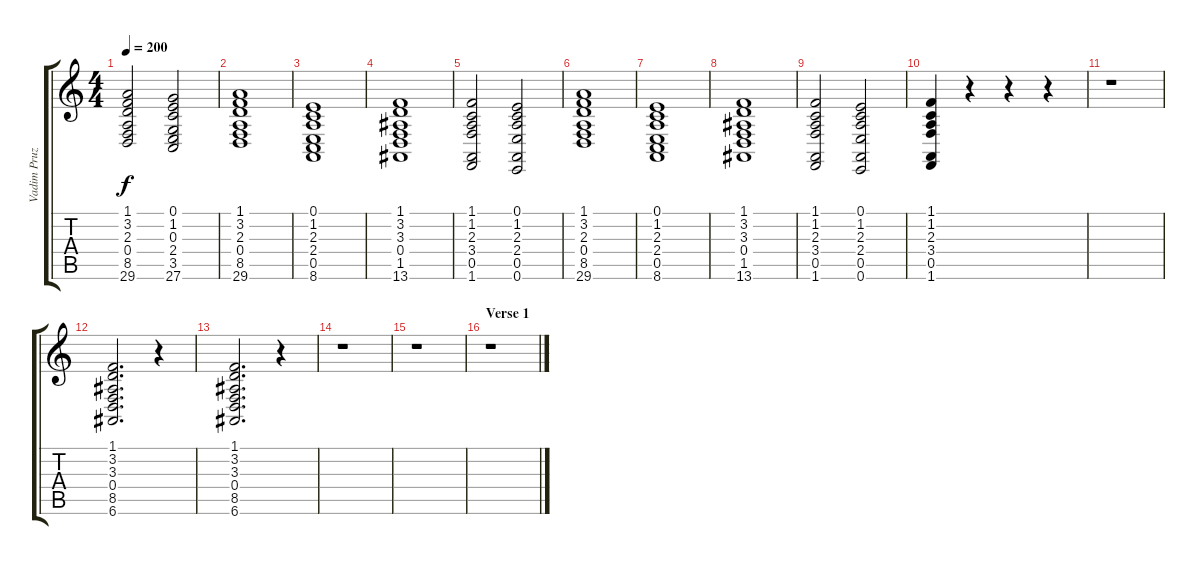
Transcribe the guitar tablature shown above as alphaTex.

\track ("Vadim Pruzhanov | Keyboard 1" "Vadim Pruz") {instrument choiraahs}
\staff {score tabs}
\tuning (E4 B3 G3 D3 A2 E2) {hide}
\ts (4 4)
\tempo 200
\clef g2
\ks c
(1.1 3.2 2.3 0.4 8.5 29.6).2{dy f} (0.1 1.2 0.3 2.4 3.5 27.6).2 |
(1.1 3.2 2.3 0.4 8.5 29.6).1 |
(0.1 1.2 2.3 2.4 0.5 8.6).1 |
(1.1 3.2 3.3 0.4 1.5 13.6).1 |
(1.1 1.2 2.3 3.4 0.5 1.6).2 (0.1 1.2 2.3 2.4 0.5 0.6).2 |
(1.1 3.2 2.3 0.4 8.5 29.6).1 |
(0.1 1.2 2.3 2.4 0.5 8.6).1 |
(1.1 3.2 3.3 0.4 1.5 13.6).1 |
(1.1 1.2 2.3 3.4 0.5 1.6).2 (0.1 1.2 2.3 2.4 0.5 0.6).2 |
(1.1 1.2 2.3 3.4 0.5 1.6).4 r.4 r.4 r.4 |
r.1 |
(1.1 3.2 3.3 0.4 8.5 6.6).2{d} r.4 |
(1.1 3.2 3.3 0.4 8.5 6.6).2{d} r.4 |
r.1 |
r.1 |
\section ("" "Verse 1")
r.1
